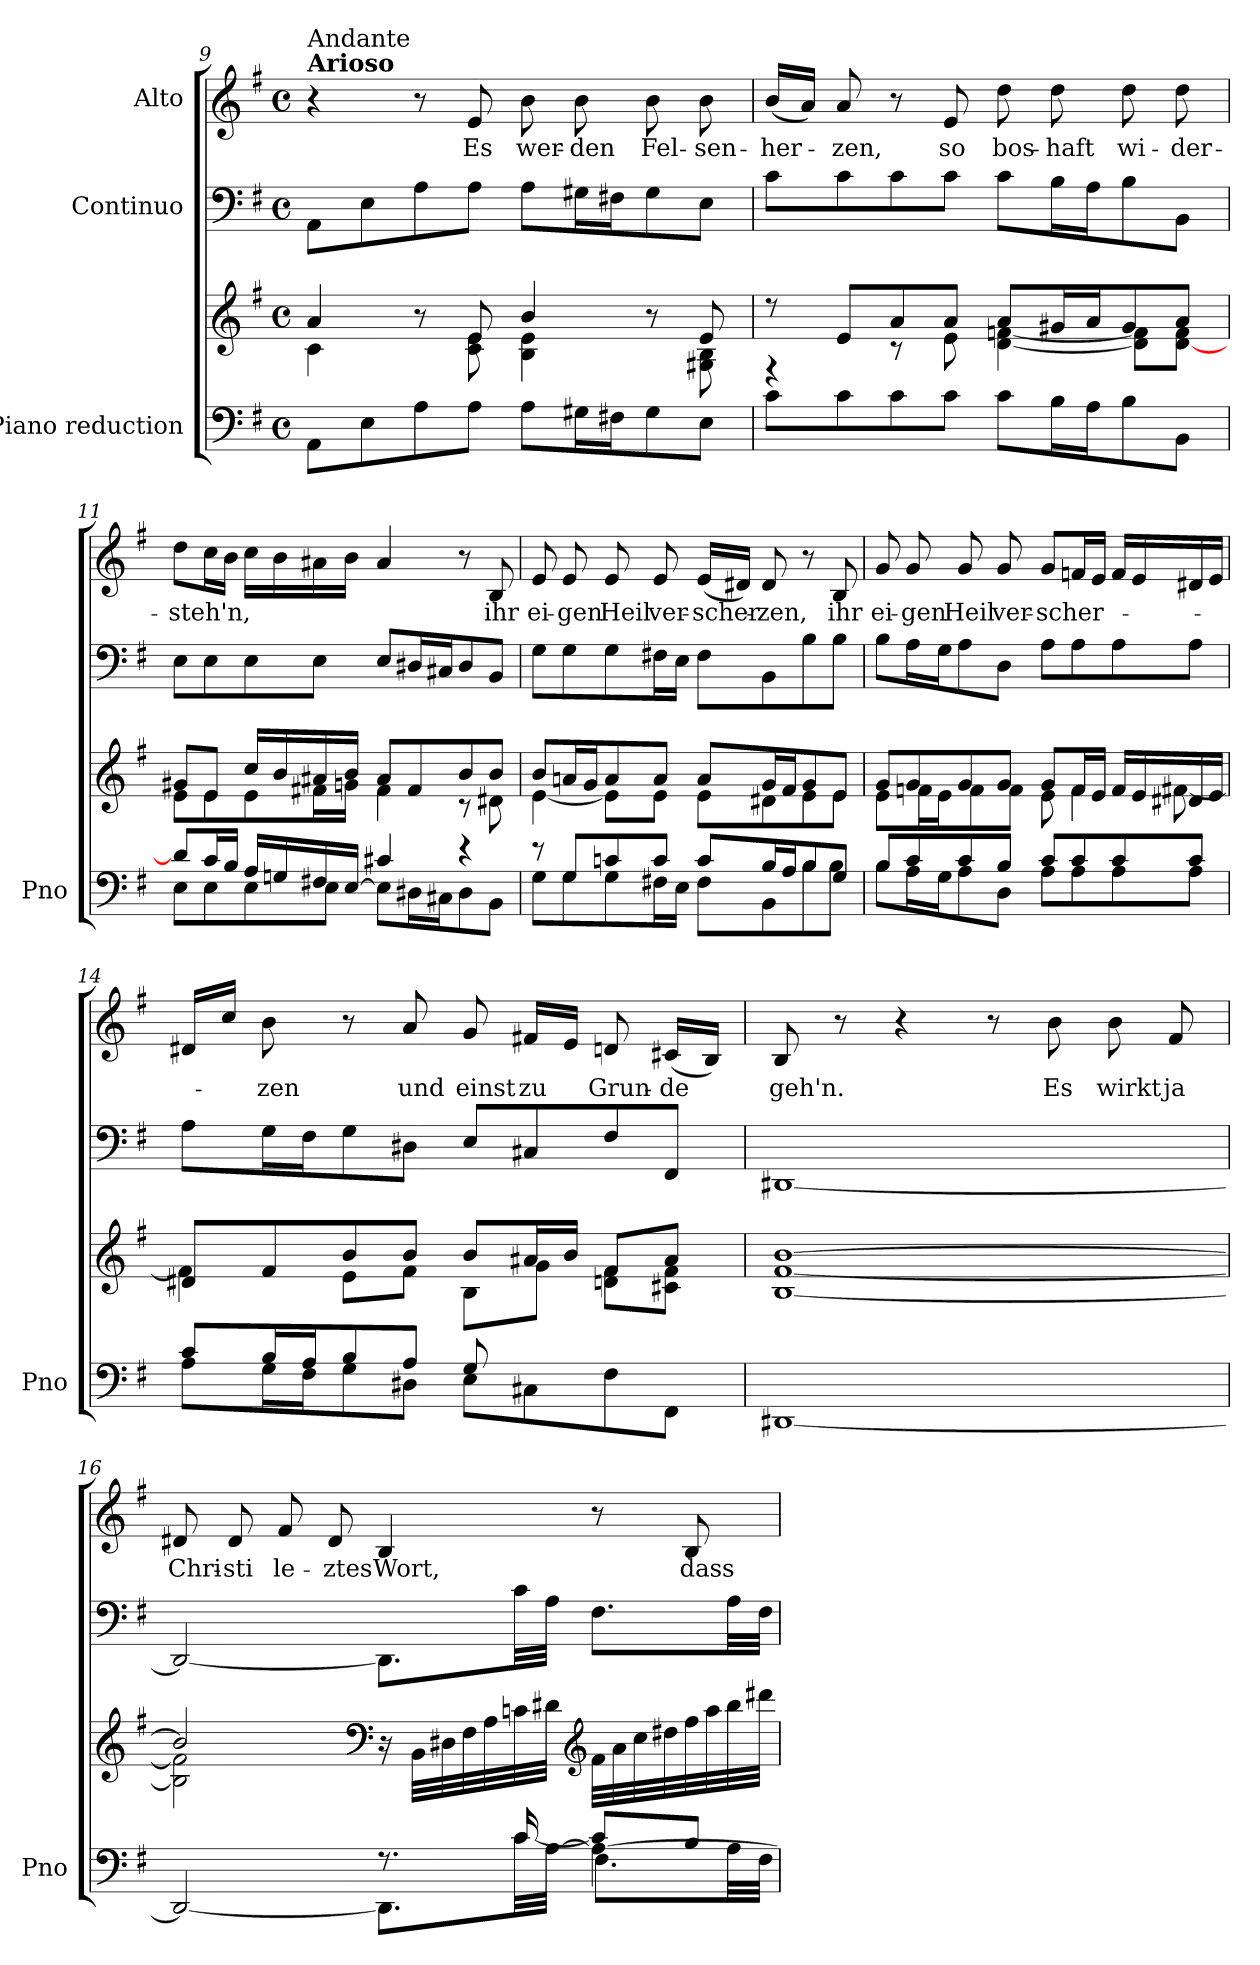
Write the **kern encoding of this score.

**kern	**kern	**kern	**kern	**text
*part3	*part3	*part2	*part1	*part1
*staff4	*staff3	*staff2	*staff1	*staff1
*I"Piano reduction	*	*I"Continuo	*I"Alto	*
*I'Pno	*	*	*	*
*clefF4	*clefG2	*clefF4	*clefG2	*
*k[f#]	*k[f#]	*k[f#]	*k[f#]	*
*M4/4	*M4/4	*M4/4	*M4/4	*
*met(c)	*met(c)	*met(c)	*met(c)	*
=9	=9	=9	=9	=9
*	*^	*	*	*
!	!	!	!	!LO:TX:a:B:t=Arioso	!
!	!	!	!	!LO:TX:a:t=Andante	!
8AA\L	4a/	4c\	8AA\L	4r	.
8E\	.	.	8E\	.	.
8A\	8r	8ryy	8A\	8r	.
!	!	!	!	!	!LO:LY:b
8A\J	8e/	8c\ 8e\	8A\J	8e/	Es
!	!	!	!	!	!LO:LY:b
8A\L	4b/	4B\ 4e\	8A\L	8b\	wer-
!	!	!	!	!	!LO:LY:b
16G#X\L	.	.	16G#X\L	8b\	-den
16F#X\J	.	.	16F#X\J	.	.
!	!	!	!	!	!LO:LY:b
8G#\	8r	8ryy	8G#\	8b\	Fel-
!	!	!	!	!	!LO:LY:b
8E\J	8e/	8G#X\ 8B\	8E\J	8b\	-sen-
!!LO:LB:g=z
=10	=10	=10	=10	=10	=10
!	!	!	!	!	!LO:LY:b
8c\L	8r	4r	8c\L	(16b/LL	-her-
.	.	.	.	16a/JJ)	.
!	!	!	!	!	!LO:LY:b
8c\	8e/L	.	8c\	8a/	-zen,
8c\	8a/	8r	8c\	8r	.
!	!	!	!	!	!LO:LY:b
8c\J	8a/J	8e\	8c\J	8e/	so
!	!	!	!	!	!LO:LY:b
8c\L	8a/L	[4d\ [4fn\	8c\L	8dd\	bos-
!	!	!	!	!	!LO:LY:b
16B\L	16g#X/L	.	16B\L	8dd\	-haft
16A\J	16a/J	.	16A\J	.	.
!	!	!	!	!	!LO:LY:b
8B\	8g#/	8d\] 8f\]L	8B\	8dd\	wi-
!	!	!	!	!	!LO:LY:b
8BB\J	8a/J	[>8d\ 8f\J	8BB\J	8dd\	-der-
=11	=11	=11	=11	=11	=11
*^	*	*	*	*	*
!	!	!	!	!	!	!LO:LY:b
8d/L]	8E\L	8g#X/L	8e\L	8E\L	8dd\L	-steh'n,
16c/L	8E\	8e/J	8e\	8E\	16cc\L	.
16B/JJ	.	.	.	.	16b\JJ	.
16A/LL	8E\	16cc/LL	8e\	8E\	16cc\LL	.
16Gn/	.	16b/	.	.	16b\	.
16F#X/	8E\J	16a#X/	16f#X\L	8E\J	16a#X\	.
[<16E/JJ	.	16b/JJ	16gn\JJ	.	16b\JJ	.
4c#X/	8E\L]	8a#/L	4f#\	8E/L	4a#/	.
.	16D#X\L	8f#/	.	16D#X/L	.	.
.	16C#X\J	.	.	16C#X/J	.	.
4r	8D#\	8b/	8r	8D#/	8r	.
!	!	!	!	!	!	!LO:LY:b
.	8BB\J	8b/J	8d#X\	8BB/J	8B/	ihr
=12	=12	=12	=12	=12	=12	=12
!	!	!	!	!	!	!LO:LY:b
8r	8G\L	8b/L	[4e\	8G\L	8e/	ei-
!	!	!	!	!	!	!LO:LY:b
8G/L	8G\	16an/L	.	8G\	8e/	-gen
.	.	16g/J	.	.	.	.
!	!	!	!	!	!	!LO:LY:b
8cn/	8G\	8a/	8e\L]	8G\	8e/	Heil
!	!	!	!	!	!	!LO:LY:b
8c/J	16F#X\L	8a/J	8e\J	16F#X\L	8e/	ver-
.	16E\JJ	.	.	16E\JJ	.	.
!	!	!	!	!	!	!LO:LY:b
8c/L	8F#\L	8a/L	8e\L	8F#\L	(16e/LL	-scher-
.	.	.	.	.	16d#X/JJ)	.
!	!	!	!	!	!	!LO:LY:b
16B/L	8BB\	16g/L	8d#X\	8BB\	8d#/	-zen,
16A/J	.	16f#/J	.	.	.	.
8B/	8B\	8g/	8e\	8B\	8r	.
!	!	!	!	!	!	!LO:LY:b
8G/J	8B\J	8e/J	8e\J	8B\J	8B/	ihr
=13	=13	=13	=13	=13	=13	=13
!	!	!	!	!	!	!LO:LY:b
8B/L	8B\L	8g/L	8e\L	8B\L	8g/	ei-
!	!	!	!	!	!	!LO:LY:b
8c/	16A\L	8g/	16fn\L	16A\L	8g/	-gen
.	16G\J	.	16e\J	16G\J	.	.
!	!	!	!	!	!	!LO:LY:b
8c/	8A\	8g/	8f\	8A\	8g/	Heil
!	!	!	!	!	!	!LO:LY:b
8B/J	8D\J	8g/J	8f\J	8D\J	8g/	ver-
!	!	!	!	!	!	!LO:LY:b
8c/L	8A\L	8g/L	8e\	8A\L	8g/L	-scher-
8c/	8A\	16f/L	4f\	8A\	16fn/L	.
.	.	16e/JJ	.	.	16e/JJ	.
8c/	8A\	16f/LL	.	8A\	16f/LL	.
.	.	16e/	.	.	16e/	.
8c/J	8A\J	16d#X/	[>8f#X\	8A\J	16d#X/	.
.	.	16e/JJ	.	.	16e/JJ	.
!!LO:LB:g=z
=14	=14	=14	=14	=14	=14	=14
*	*	*	*^	*	*	*
8c/L	8A\L	8d#X/L	4f#\]	8ryy	8A\L	16d#X/LL	.
.	.	.	.	.	.	16cc/JJ	.
*	*	*	*v	*v	*	*	*
!	!	!	!	!	!	!LO:LY:b
16B/L	16G\L	8f#/	.	16G\L	8b\	-zen
16A/J	16F#\J	.	.	16F#\J	.	.
8B/	8G\	8b/	8e\L	8G\	8r	.
!	!	!	!	!	!	!LO:LY:b
8A/J	8D#X\J	8b/J	8f#\J	8D#X\J	8a/	und
!	!	!	!	!	!	!LO:LY:b
8G/L	8E\L	8b/L	8B\L	8E/L	8g/	einst
*	*	*	*^	*	*	*
!	!	!	!	!	!	!	!LO:LY:b
8ryy	8C#X\	16a#X/L	8g\J	8e\J	8C#X/	16f#X/LL	zu
.	.	16b/JJ	.	.	.	16e/JJ	.
!	!	!	!	!	!	!	!LO:LY:b
4ryy	8F#\	8f#/L	8dn\ 8f#\L	4ryy	8F#/	8dn/	Grun-
!	!	!	!	!	!	!	!LO:LY:b
.	8FF#\J	8a#/J	8c#X\ 8f#\J	.	8FF#/J	(16c#X/LL	-de
.	.	.	.	.	.	16B/JJ)	.
*v	*v	*	*	*	*	*	*
*	*	*v	*v	*	*	*
=15	=15	=15	=15	=15	=15
!	!	!	!	!	!LO:LY:b
[<1DD#X	[1b	[1B [1f#	[1DD#X	8B/	geh'n.
.	.	.	.	8r	.
.	.	.	.	4r	.
.	.	.	.	8r	.
!	!	!	!	!	!LO:LY:b
.	.	.	.	8b\	Es
!	!	!	!	!	!LO:LY:b
.	.	.	.	8b\	wirkt
!	!	!	!	!	!LO:LY:b
.	.	.	.	8f#/	ja
=16	=16	=16	=16	=16	=16
*^	*	*	*	*	*
*	*^	*	*	*	*	*
!	!	!	!	!	!	!	!LO:LY:b
2.ryy	2DD#/_	2ryy	2b/]	2B\] 2f#\]	2DD#/_	8d#X/	Chri-
!	!	!	!	!	!	!	!LO:LY:b
.	.	.	.	.	.	8d#/	-sti
!	!	!	!	!	!	!	!LO:LY:b
.	.	.	.	.	.	8f#/	le-
!	!	!	!	!	!	!	!LO:LY:b
.	.	.	.	.	.	8d#/	-ztes
*	*	*	*clefF4	*	*	*	*
!	!	!	!	!	!	!	!LO:LY:b
.	8.r	8.DD#\L]	16r	16ryy	8.DD#/L]	4B/	Wort,
.	.	.	32BB\LLL	16ryy	.	.	.
.	.	.	32D#X\	.	.	.	.
.	.	.	32F#\	8ryy	.	.	.
.	.	.	32A\	.	.	.	.
.	[16c/	32c\LL	32cn\	.	32c\LL	.	.
.	.	[32A\JJJ	32d#X\JJJ	.	32A\JJJ	.	.
*	*	*	*clefG2	*	*	*	*
4A\_	8c/L]	8.F#\L	32f#\LLL	4ryy	8.F#\L	8r	.
.	.	.	32a\	.	.	.	.
.	.	.	32cc\	.	.	.	.
.	.	.	32dd#X\	.	.	.	.
!	!	!	!	!	!	!	!LO:LY:b
.	8B/J	.	32ff#\	.	.	8B/	dass
.	.	.	32aa\	.	.	.	.
.	.	32A\LL	32bb\	.	32A\LL	.	.
.	.	32F#\JJJ	32ddd#X\JJJ	.	32F#\JJJ	.	.
*v	*v	*v	*	*	*	*	*
*	*v	*v	*	*	*
=	=	=	=	=
*-	*-	*-	*-	*-
